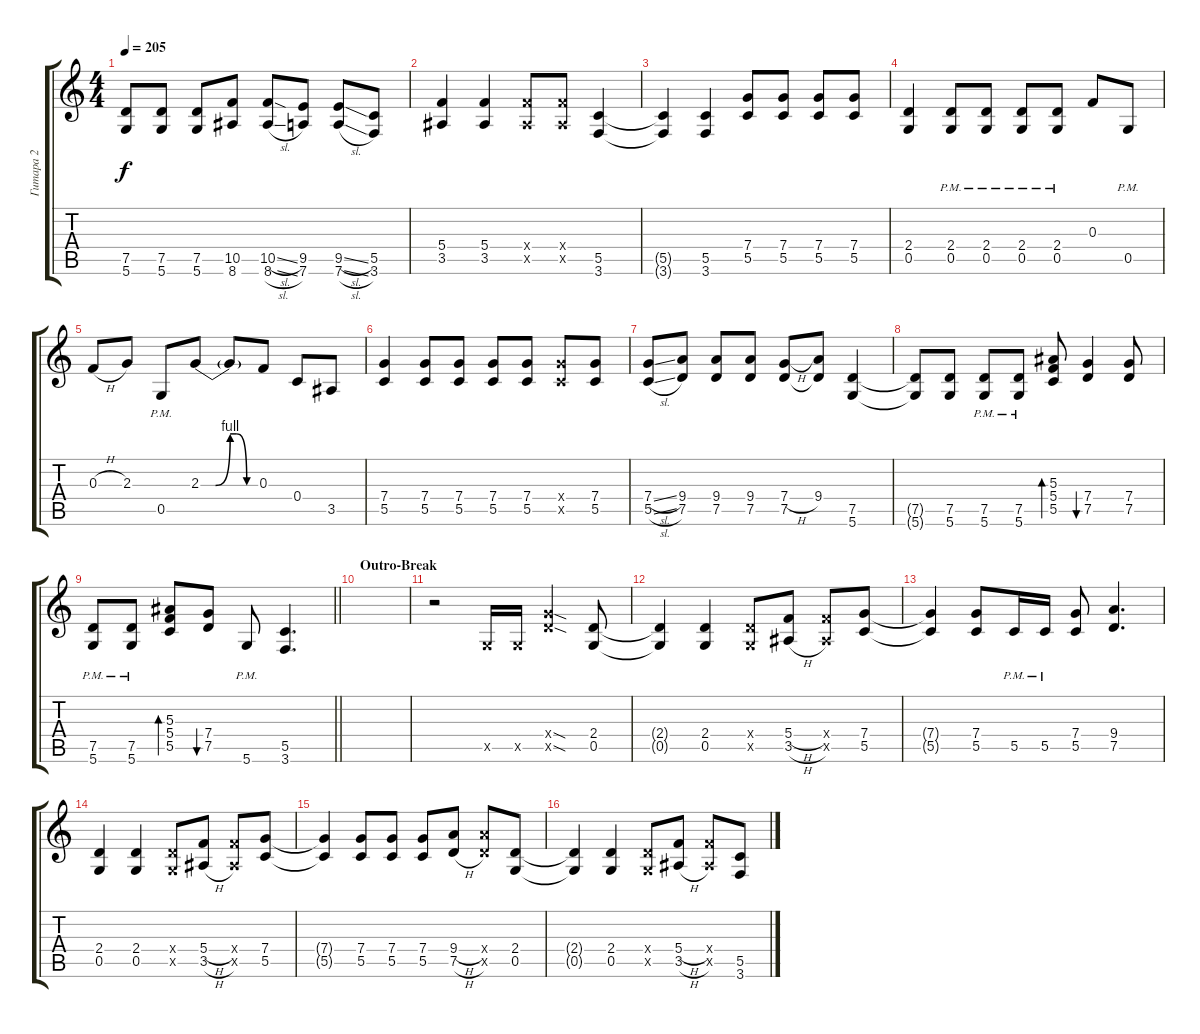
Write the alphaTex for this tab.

\track ("Гитара 2" "Гитара 2") {instrument distortionguitar}
\staff {score tabs}
\tuning (D4 A3 F3 C3 G2 D2) {hide}
\ts (4 4)
\tempo 205
\clef g2
\ks aminor
(7.5{t} 5.6{t}).8{dy f} (7.5 5.6).8 (7.5 5.6).8 (10.5 8.6).8 (10.5{sl} 8.6{sl}).8 (9.5 7.6).8 (9.5{sl} 7.6{sl}).8 (5.5 3.6).8 |
(5.4 3.5).4 (5.4 3.5).4 (5.4{x} 3.5{x}).8 (5.4{x} 3.5{x}).8 (5.5 3.6).4 |
(5.5{t} 3.6{t}).4 (5.5 3.6).4 (7.4 5.5).8 (7.4 5.5).8 (7.4 5.5).8 (7.4 5.5).8 |
(2.4 0.5).4 (2.4{pm} 0.5{pm}).8 (2.4{pm} 0.5{pm}).8 (2.4{pm} 0.5{pm}).8 (2.4{pm} 0.5{pm}).8 0.3.8 0.5{pm}.8 |
0.3{h}.8 2.3.8 0.5{pm}.8 2.3{be (custom 0 0 15 0 30 4 36 4 47 0 60 0)}.8 2.3{t}.8 0.3.8 0.4.8 3.5.8 |
(7.4 5.5).4 (7.4 5.5).8 (7.4 5.5).8 (7.4 5.5).8 (7.4 5.5).8 (7.4{x} 5.5{x}).8 (7.4 5.5).8 |
(7.4{sl} 5.5{sl}).8 (9.4 7.5).8 (9.4 7.5).8 (9.4 7.5).8 (7.4{h} 7.5).8 (9.4 7.5{t}).8 (7.5 5.6).4 |
(7.5{t} 5.6{t}).8 (7.5 5.6).8 (7.5{pm} 5.6{pm}).8 (7.5{pm} 5.6{pm}).8 (5.3 5.4 5.5).8{bd 60} (7.4 7.5).4{bu 60} (7.4 7.5).8 |
\barLineRight lightlight
(7.5{pm} 5.6{pm}).8 (7.5{pm} 5.6{pm}).8 (5.3 5.4 5.5).8{bd 60} (7.4 7.5).8{bu 60} 5.6{pm}.8 (5.5 3.6).4{d} |
\section ("" "Outro-Break")
|
r.2 0.5{x}.16 0.5{x}.16 (7.4{sod x} 7.5{sod x}).4 (2.4 0.5).8 |
(2.4{t} 0.5{t}).4 (2.4 0.5).4 (2.4{x} 0.5{x}).8 (5.4{h} 3.5{h}).8 (5.4{x} 3.5{x}).8 (7.4 5.5).8 |
(7.4{t} 5.5{t}).4 (7.4 5.5).8 5.5{pm}.16 5.5{pm}.16 (7.4 5.5).8 (9.4 7.5).4{d} |
(2.4 0.5).4 (2.4 0.5).4 (2.4{x} 0.5{x}).8 (5.4{h} 3.5{h}).8 (5.4{x} 3.5{x}).8 (7.4 5.5).8 |
(7.4{t} 5.5{t}).4 (7.4 5.5).8 (7.4 5.5).8 (7.4 5.5).8 (9.4{h} 7.5{h}).8 (9.4{x} 7.5{x}).8 (2.4 0.5).8 |
(2.4{t} 0.5{t}).4 (2.4 0.5).4 (2.4{x} 0.5{x}).8 (5.4{h} 3.5{h}).8 (5.4{x} 3.5{x}).8 (5.5 3.6).8
